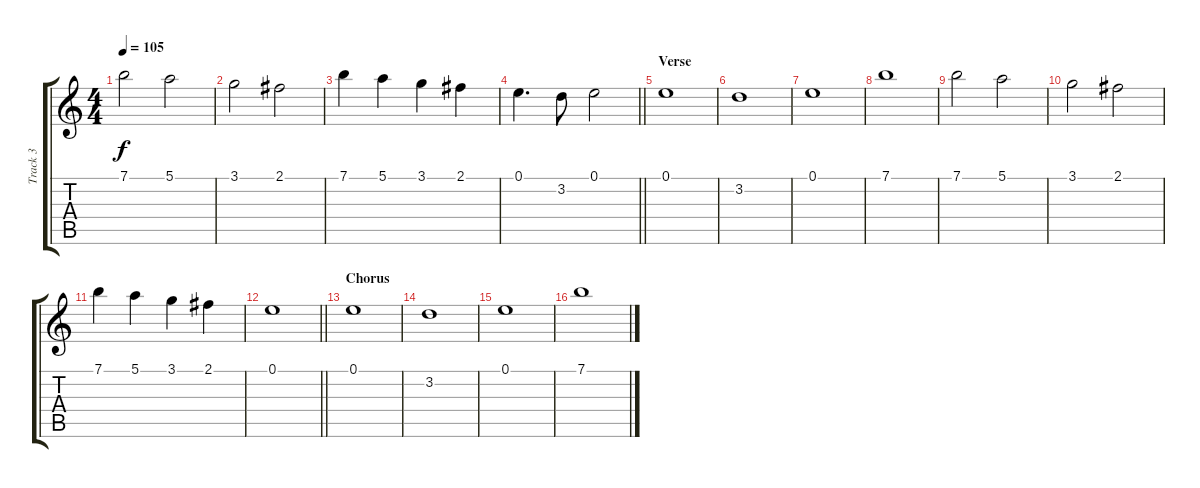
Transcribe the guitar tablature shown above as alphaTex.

\track ("Track 3" "Track 3") {instrument accordion}
\staff {score tabs}
\tuning (E5 B4 G4 D4 A3 E3) {hide}
\ts (4 4)
\tempo 105
\clef g2
\ks c
7.1.2{dy f} 5.1.2 |
3.1.2 2.1.2 |
7.1.4 5.1.4 3.1.4 2.1.4 |
\barLineRight lightlight
0.1.4{d} 3.2.8 0.1.2 |
\section ("" "Verse")
0.1.1 |
3.2.1 |
0.1.1 |
7.1.1 |
7.1.2 5.1.2 |
3.1.2 2.1.2 |
7.1.4 5.1.4 3.1.4 2.1.4 |
\barLineRight lightlight
0.1.1 |
\section ("" "Chorus")
0.1.1 |
3.2.1 |
0.1.1 |
7.1.1
